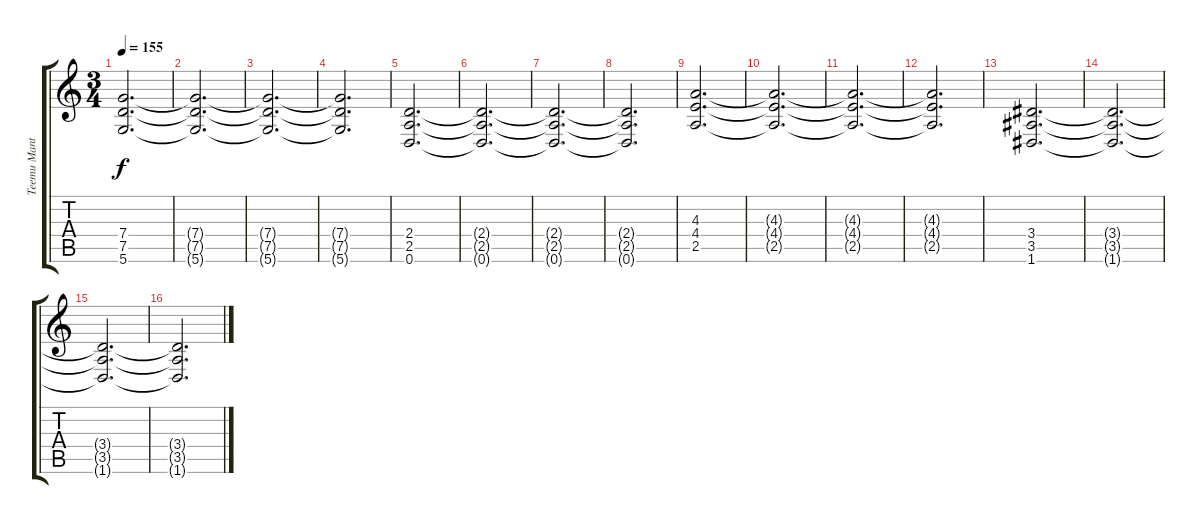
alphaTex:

\track ("Teemu Mantysaari" "Teemu Mant") {instrument distortionguitar}
\staff {score tabs}
\tuning (D4 A3 F3 C3 G2 D2) {hide}
\ts (3 4)
\tempo 155
\clef g2
\ks c
(7.4 7.5 5.6).2{d dy f} |
(7.4{t} 7.5{t} 5.6{t}).2{d} |
(7.4{t} 7.5{t} 5.6{t}).2{d} |
(7.4{t} 7.5{t} 5.6{t}).2{d} |
(2.4 2.5 0.6).2{d} |
(2.4{t} 2.5{t} 0.6{t}).2{d} |
(2.4{t} 2.5{t} 0.6{t}).2{d} |
(2.4{t} 2.5{t} 0.6{t}).2{d} |
(4.3 4.4 2.5).2{d} |
(4.3{t} 4.4{t} 2.5{t}).2{d} |
(4.3{t} 4.4{t} 2.5{t}).2{d} |
(4.3{t} 4.4{t} 2.5{t}).2{d} |
(3.4 3.5 1.6).2{d} |
(3.4{t} 3.5{t} 1.6{t}).2{d} |
(3.4{t} 3.5{t} 1.6{t}).2{d} |
(3.4{t} 3.5{t} 1.6{t}).2{d}
